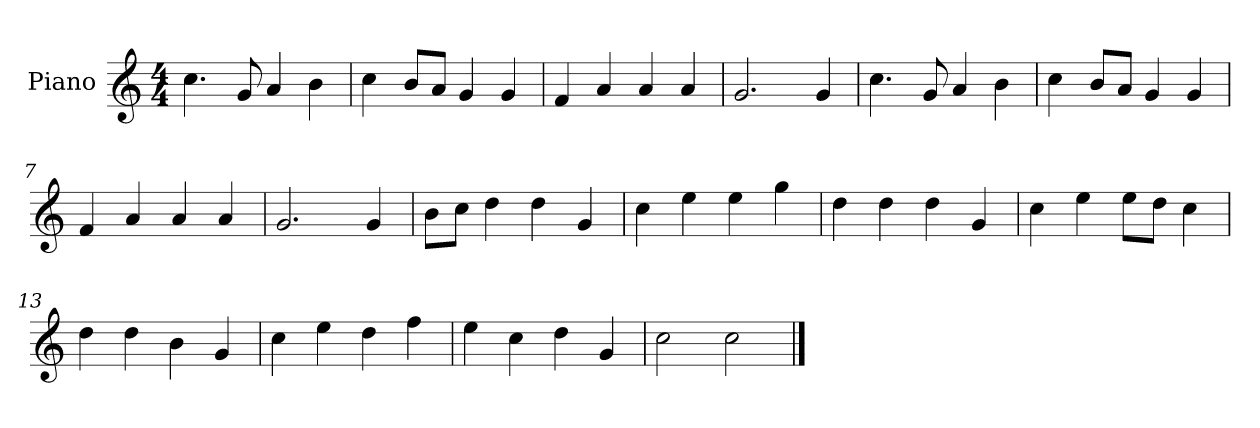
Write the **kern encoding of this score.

**kern
*part1
*staff1
*I"Piano
*I'P-no
*clefG2
*k[]
*M4/4
*MM90
=1
4.cc\
8g/
4a/
4b\
=2
4cc\
8b/L
8a/J
4g/
4g/
=3
4f/
4a/
4a/
4a/
=4
2.g/
4g/
=5
4.cc\
8g/
4a/
4b\
=6
4cc\
8b/L
8a/J
4g/
4g/
=7
4f/
4a/
4a/
4a/
=8
2.g/
4g/
!!LO:LB:g=z
=9
8b\L
8cc\J
4dd\
4dd\
4g/
=10
4cc\
4ee\
4ee\
4gg\
=11
4dd\
4dd\
4dd\
4g/
=12
4cc\
4ee\
8ee\L
8dd\J
4cc\
=13
4dd\
4dd\
4b\
4g/
=14
4cc\
4ee\
4dd\
4ff\
=15
4ee\
4cc\
4dd\
4g/
=16
2cc\
2cc\
==
*-
